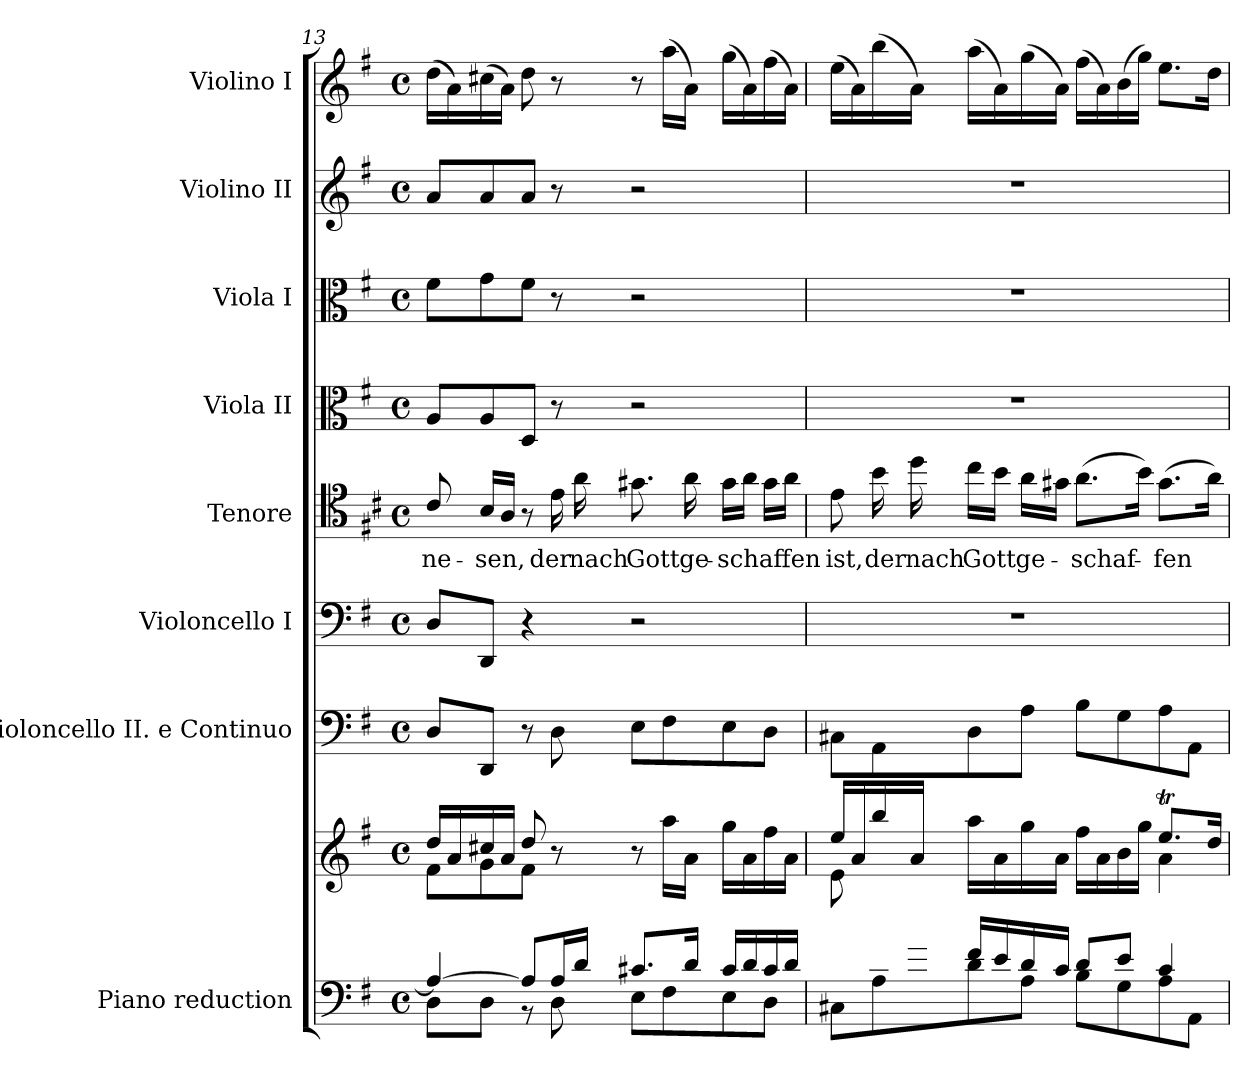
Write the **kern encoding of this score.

**kern	**kern	**kern	**kern	**kern	**text	**kern	**kern	**kern	**kern
*part8	*part8	*part7	*part6	*part5	*part5	*part4	*part3	*part2	*part1
*staff9	*staff8	*staff7	*staff6	*staff5	*staff5	*staff4	*staff3	*staff2	*staff1
*I"Piano reduction	*	*I"Violoncello II.  e Continuo	*I"Violoncello I	*I"Tenore	*	*I"Viola II	*I"Viola I	*I"Violino II	*I"Violino I
*I'Pno	*	*	*	*	*	*	*I'Vla	*I'Vln	*I'Vln
*clefF4	*clefG2	*clefF4	*clefF4	*clefC4	*	*clefC3	*clefC3	*clefG2	*clefG2
*	*	*ITrd7c12	*	*ITrd4c7	*	*	*	*	*
*k[f#]	*k[f#]	*k[f#]	*k[f#]	*k[f#]	*	*k[f#]	*k[f#]	*k[f#]	*k[f#]
*G:	*G:	*G:	*G:	*G:	*	*G:	*G:	*G:	*G:
*M4/4	*M4/4	*M4/4	*M4/4	*M4/4	*	*M4/4	*M4/4	*M4/4	*M4/4
*met(c)	*met(c)	*met(c)	*met(c)	*met(c)	*	*met(c)	*met(c)	*met(c)	*met(c)
=13	=13	=13	=13	=13	=13	=13	=13	=13	=13
*^	*^	*	*	*	*	*	*	*	*
!	!	!	!	!	!	!	!LO:LY:b	!	!	!	!
4A/_	8D\L	16dd/LL	8f#\L	8DD/L	8D/L	8F#/	-ne-	8A/L	8f#\L	8a/L	(16dd\LL
.	.	16a/	.	.	.	.	.	.	.	.	16a\)
!	!	!	!	!	!	!	!LO:LY:b	!	!	!	!
.	8D\J	16cc#X/	8g\	8DDD/J	8DD/J	16E/LL	-sen,	8A/	8g\	8a/	(16cc#X\
.	.	16a/JJ	.	.	.	16D/JJ	.	.	.	.	16a\JJ)
8A/L]	8r	8dd/	8f#\J	8r	4r	8r	.	8D/J	8f#\J	8a/J	8dd\
!	!	!	!	!	!	!	!LO:LY:b	!	!	!	!
16A/L	8D\	8r	8ryy	8DD\	.	16A\	der	8r	8r	8r	8r
!	!	!	!	!	!	!	!LO:LY:b	!	!	!	!
16d/JJ	.	.	.	.	.	16d\	nach	.	.	.	.
!	!	!	!	!	!	!	!LO:LY:b	!	!	!	!
8.c#X/L	8E\L	8r	8ryy	8EE\L	2r	8.c#X\	Gott	2r	2r	2r	8r
.	8F#\	16aa\LL	8ryy	8FF#\	.	.	.	.	.	.	(16aa\LL
!	!	!	!	!	!	!	!LO:LY:b	!	!	!	!
16d/Jk	.	16a\JJ	.	.	.	16d\	ge-	.	.	.	16a\JJ)
!	!	!	!	!	!	!	!LO:LY:b	!	!	!	!
16c#/LL	8E\	16gg\LL	4ryy	8EE\	.	16c#\LL	-schaffen	.	.	.	(16gg\LL
16d/	.	16a\	.	.	.	16d\JJ	.	.	.	.	16a\)
16c#/	8D\J	16ff#\	.	8DD\J	.	16c#\LL	.	.	.	.	(16ff#\
16d/JJ	.	16a\JJ	.	.	.	16d\JJ	.	.	.	.	16a\JJ)
=14	=14	=14	=14	=14	=14	=14	=14	=14	=14	=14	=14
*	*	*	*^	*	*	*	*	*	*	*	*
!	!	!	!	!	!	!	!	!LO:LY:b	!	!	!	!
8ryy	8C#X\L	16ee/LL	2ryy	8e\L	8CC#X\L	1r	8A\	ist,	1r	1r	1r	(16ee\LL
.	.	16a/	.	.	.	.	.	.	.	.	.	16a\)
!	!	!	!	!	!	!	!	!LO:LY:b	!	!	!	!
16c#X/L	8A\	16bb/	.	2..ryy	8AAA\	.	16e\	der	.	.	.	(16bb\
!	!	!	!	!	!	!	!	!LO:LY:b	!	!	!	!
16g/JJ	.	16a/JJ	.	.	.	.	16g\	nach	.	.	.	16a\JJ)
!	!	!	!	!	!	!	!	!LO:LY:b	!	!	!	!
16f#/LL	8d\	16aa\LL	.	.	8DD\	.	16f#\LL	Gott	.	.	.	(16aa\LL
16e/	.	16a\	.	.	.	.	16e\JJ	.	.	.	.	16a\)
!	!	!	!	!	!	!	!	!LO:LY:b	!	!	!	!
16d/	8A\J	16gg\	.	.	8AA\J	.	16d\LL	ge-	.	.	.	(16gg\
16c#/JJ	.	16a\JJ	.	.	.	.	16c#X\JJ	.	.	.	.	16a\JJ)
!	!	!	!	!	!	!	!	!LO:LY:b	!	!	!	!
8d/L	8B\L	16ff#\LL	4ryy	.	8BB\L	.	(8.d\L	schaf-	.	.	.	(16ff#\LL
.	.	16a\	.	.	.	.	.	.	.	.	.	16a\)
8e/J	8G\	16b\	.	.	8GG\	.	.	.	.	.	.	(16b\
.	.	16gg\JJ	.	.	.	.	16e\Jk)	.	.	.	.	16gg\JJ)
!	!	!	!	!	!	!	!	!LO:LY:b	!	!	!	!
4c#/	8A\	8.eeT/L	4a\	.	8AA\	.	(8.c#\L	fen	.	.	.	8.ee\L
.	8AA\J	.	.	.	8AAA\J	.	.	.	.	.	.	.
.	.	16dd/Jk	.	.	.	.	16d\Jk)	.	.	.	.	16dd\Jk
*v	*v	*	*	*	*	*	*	*	*	*	*	*
*	*v	*v	*v	*	*	*	*	*	*	*	*
=	=	=	=	=	=	=	=	=	=
*-	*-	*-	*-	*-	*-	*-	*-	*-	*-
